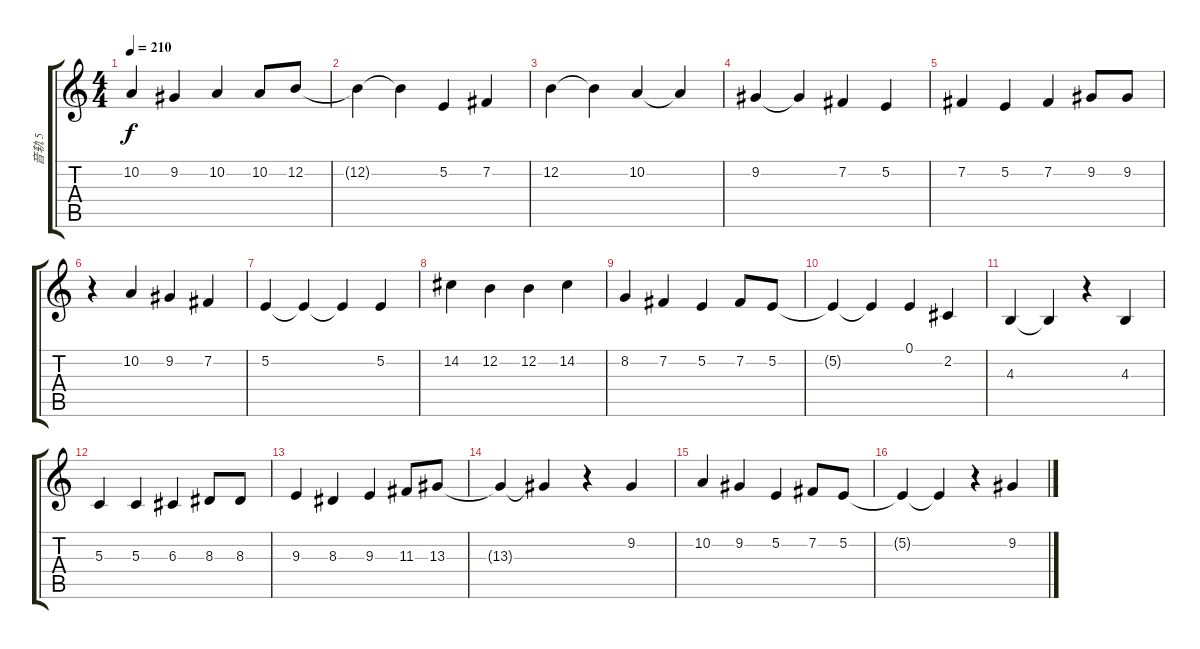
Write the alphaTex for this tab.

\track ("音轨 5" "音轨 5") {instrument reedorgan}
\staff {score tabs}
\tuning (E4 B3 G3 D3 A2 E2) {hide}
\ts (4 4)
\tempo 210
\clef g2
\ks c
10.2.4{dy f} 9.2.4 10.2.4 10.2.8 12.2.8 |
12.2{t}.4 12.2{t}.4 5.2.4 7.2.4 |
12.2.4 12.2{t}.4 10.2.4 10.2{t}.4 |
9.2.4 9.2{t}.4 7.2.4 5.2.4 |
7.2.4 5.2.4 7.2.4 9.2.8 9.2.8 |
r.4 10.2.4 9.2.4 7.2.4 |
5.2.4 5.2{t}.4 5.2{t}.4 5.2.4 |
14.2.4 12.2.4 12.2.4 14.2.4 |
8.2.4 7.2.4 5.2.4 7.2.8 5.2.8 |
5.2{t}.4 5.2{t}.4 0.1.4 2.2.4 |
4.3.4 4.3{t}.4 r.4 4.3.4 |
5.3.4 5.3.4 6.3.4 8.3.8 8.3.8 |
9.3.4 8.3.4 9.3.4 11.3.8 13.3.8 |
13.3{t}.4 13.3{t}.4 r.4 9.2.4 |
10.2.4 9.2.4 5.2.4 7.2.8 5.2.8 |
5.2{t}.4 5.2{t}.4 r.4 9.2.4
